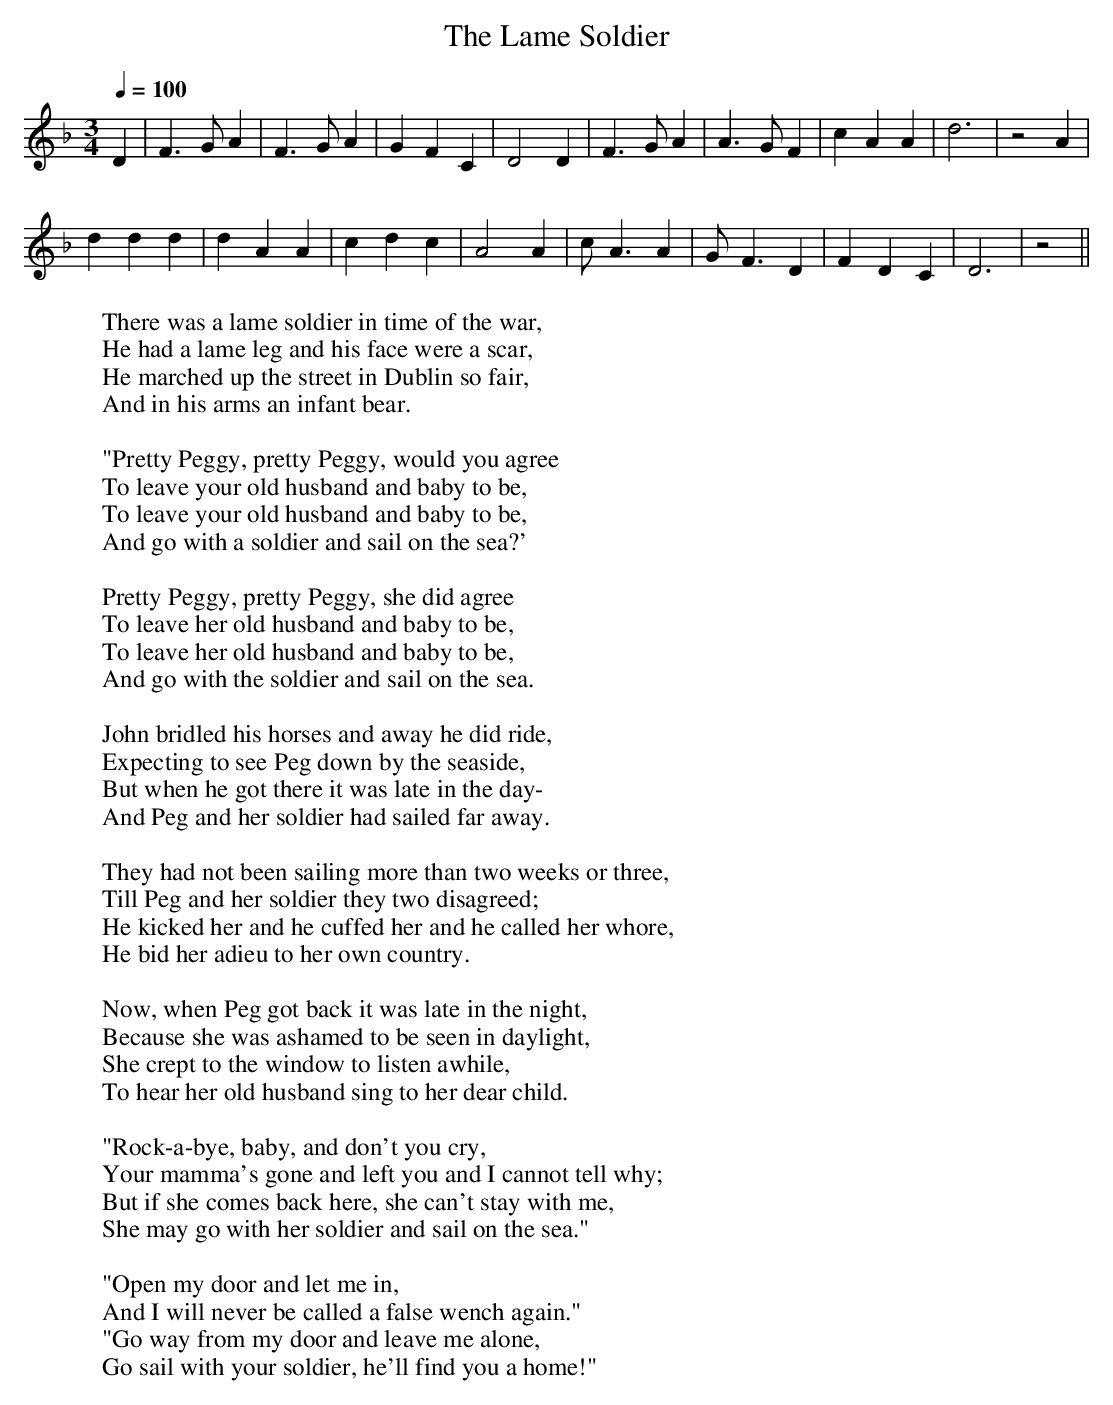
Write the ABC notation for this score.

X:1
T:Lame Soldier, The
M:3/4
L:1/8
Q:1/4=100
W:There was a lame soldier in time of the war,
W:He had a lame leg and his face were a scar,
W:He marched up the street in Dublin so fair,
W:And in his arms an infant bear.
W:
W:"Pretty Peggy, pretty Peggy, would you agree
W:To leave your old husband and baby to be,
W:To leave your old husband and baby to be,
W:And go with a soldier and sail on the sea?'
W:
W:Pretty Peggy, pretty Peggy, she did agree
W:To leave her old husband and baby to be,
W:To leave her old husband and baby to be,
W:And go with the soldier and sail on the sea.
W:
W:John bridled his horses and away he did ride,
W:Expecting to see Peg down by the seaside,
W:But when he got there it was late in the day-
W:And Peg and her soldier had sailed far away.
W:
W:They had not been sailing more than two weeks or three,
W:Till Peg and her soldier they two disagreed;
W:He kicked her and he cuffed her and he called her whore,
W:He bid her adieu to her own country.
W:
W:Now, when Peg got back it was late in the night,
W:Because she was ashamed to be seen in daylight,
W:She crept to the window to listen awhile,
W:To hear her old husband sing to her dear child.
W:
W:"Rock-a-bye, baby, and don't you cry,
W:Your mamma's gone and left you and I cannot tell why;
W:But if she comes back here, she can't stay with me,
W:She may go with her soldier and sail on the sea."
W:
W:"Open my door and let me in,
W:And I will never be called a false wench again."
W:"Go way from my door and leave me alone,
W:Go sail with your soldier, he'll find you a home!"
K:F
D2 |F3G A2|F3G A2|G2 F2 C2|D4 D2|\
F3G A2|A3G F2|c2 A2 A2|d6|z4 A2|
d2 d2 d2|d2- A2 A2|c2 d2 c2|A4 A2|\
c-A3 A2|G-F3 D2|F2 D2 C2|D6|z4 ||
